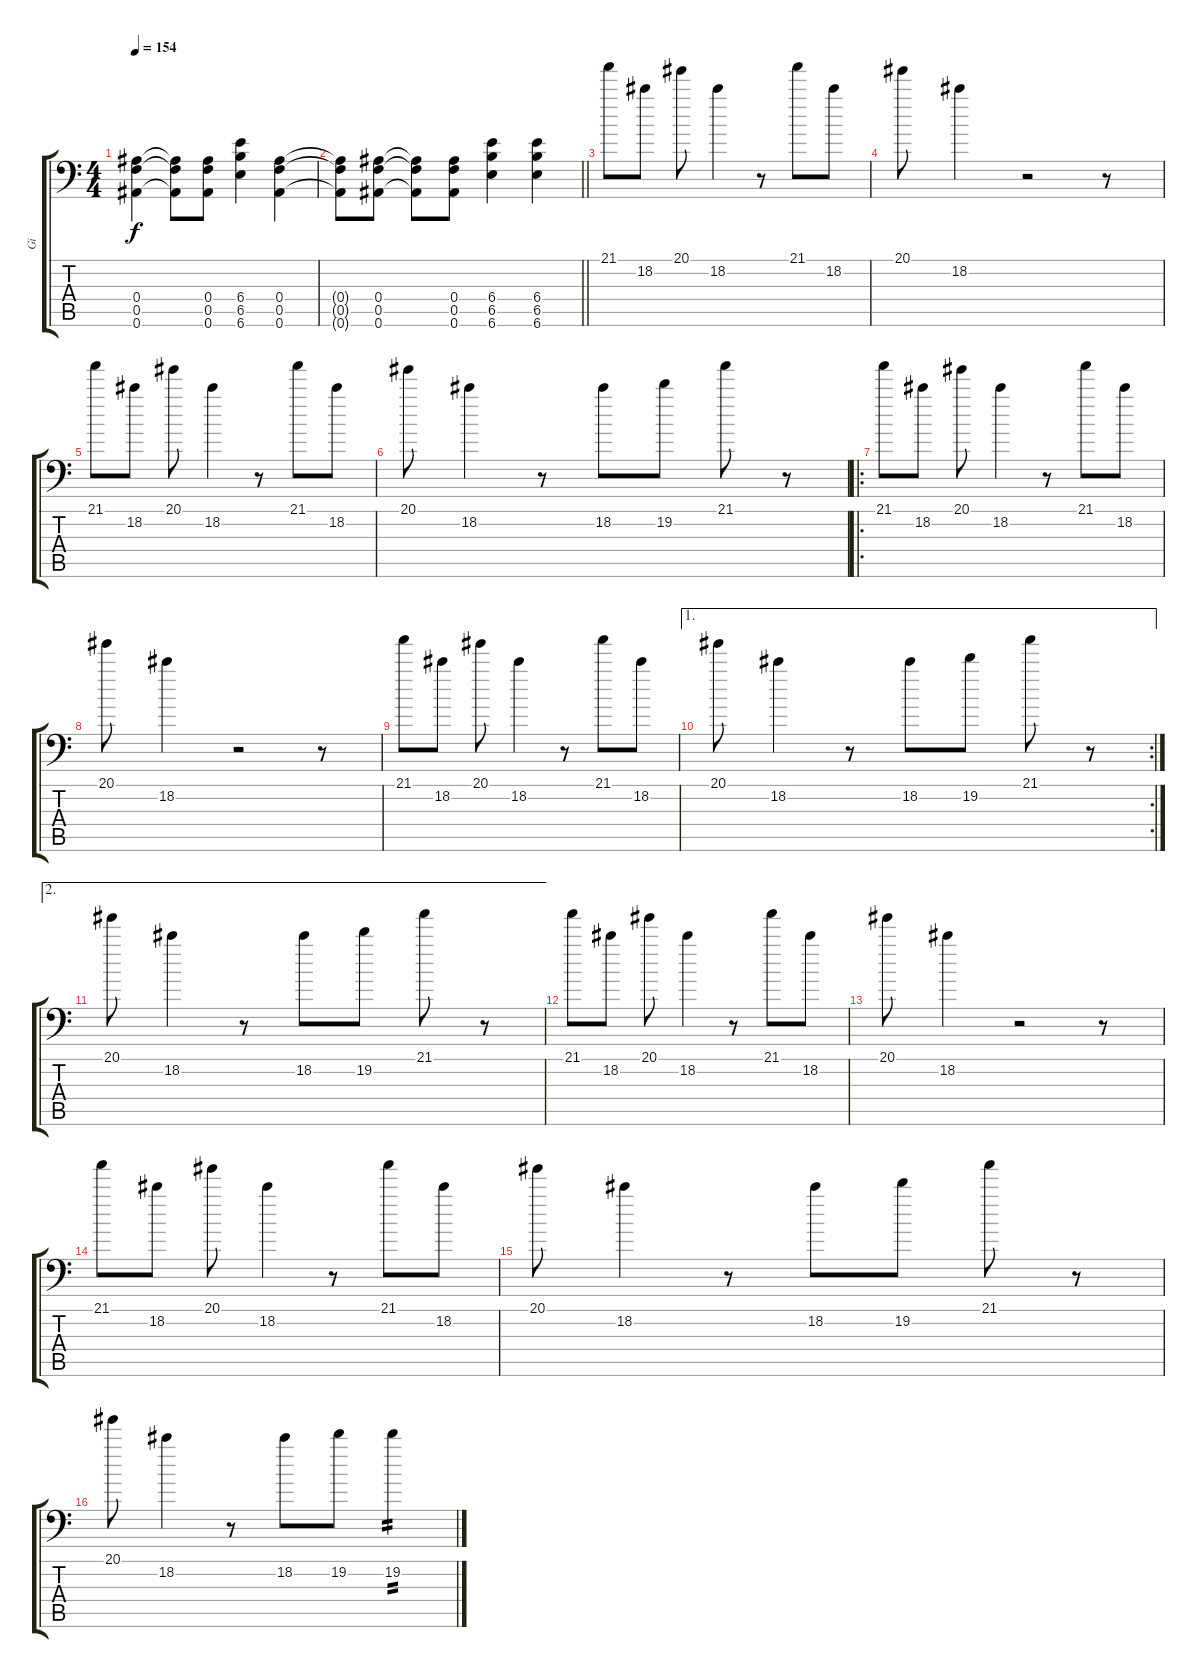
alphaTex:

\track ("Gi" "Gi") {instrument electricguitarjazz}
\staff {score tabs}
\tuning (C4 G3 Eb3 Bb2 F2 Bb1) {hide}
\ts (4 4)
\tempo 154
\clef f4
\ks c
(0.4 0.5 0.6).4{dy f} (0.4{t} 0.5{t} 0.6{t}).8 (0.4 0.5 0.6).8 (6.4 6.5 6.6).4 (0.4 0.5 0.6).4 |
\barLineRight lightlight
(0.4{t} 0.5{t} 0.6{t}).8 (0.4 0.5 0.6).8 (0.4{t} 0.5{t} 0.6{t}).8 (0.4 0.5 0.6).8 (6.4 6.5 6.6).4 (6.4 6.5 6.6).4 |
21.1.8{instrument electricguitarjazz} 18.2.8 20.1.8 18.2.4 r.8 21.1.8 18.2.8 |
20.1.8 18.2.4 r.2 r.8 |
21.1.8 18.2.8 20.1.8 18.2.4 r.8 21.1.8 18.2.8 |
20.1.8 18.2.4 r.8 18.2.8 19.2.8 21.1.8 r.8 |
\ro
21.1.8{instrument electricguitarjazz} 18.2.8 20.1.8 18.2.4 r.8 21.1.8 18.2.8 |
20.1.8 18.2.4 r.2 r.8 |
21.1.8 18.2.8 20.1.8 18.2.4 r.8 21.1.8 18.2.8 |
\ae 1
\rc 2
20.1.8 18.2.4 r.8 18.2.8 19.2.8 21.1.8 r.8 |
\ae 2
20.1.8 18.2.4 r.8 18.2.8 19.2.8 21.1.8 r.8 |
21.1.8{instrument electricguitarjazz} 18.2.8 20.1.8 18.2.4 r.8 21.1.8 18.2.8 |
20.1.8 18.2.4 r.2 r.8 |
21.1.8 18.2.8 20.1.8 18.2.4 r.8 21.1.8 18.2.8 |
20.1.8 18.2.4 r.8 18.2.8 19.2.8 21.1.8 r.8 |
20.1.8 18.2.4 r.8 18.2.8 19.2.8 19.2.4{tp 2}
